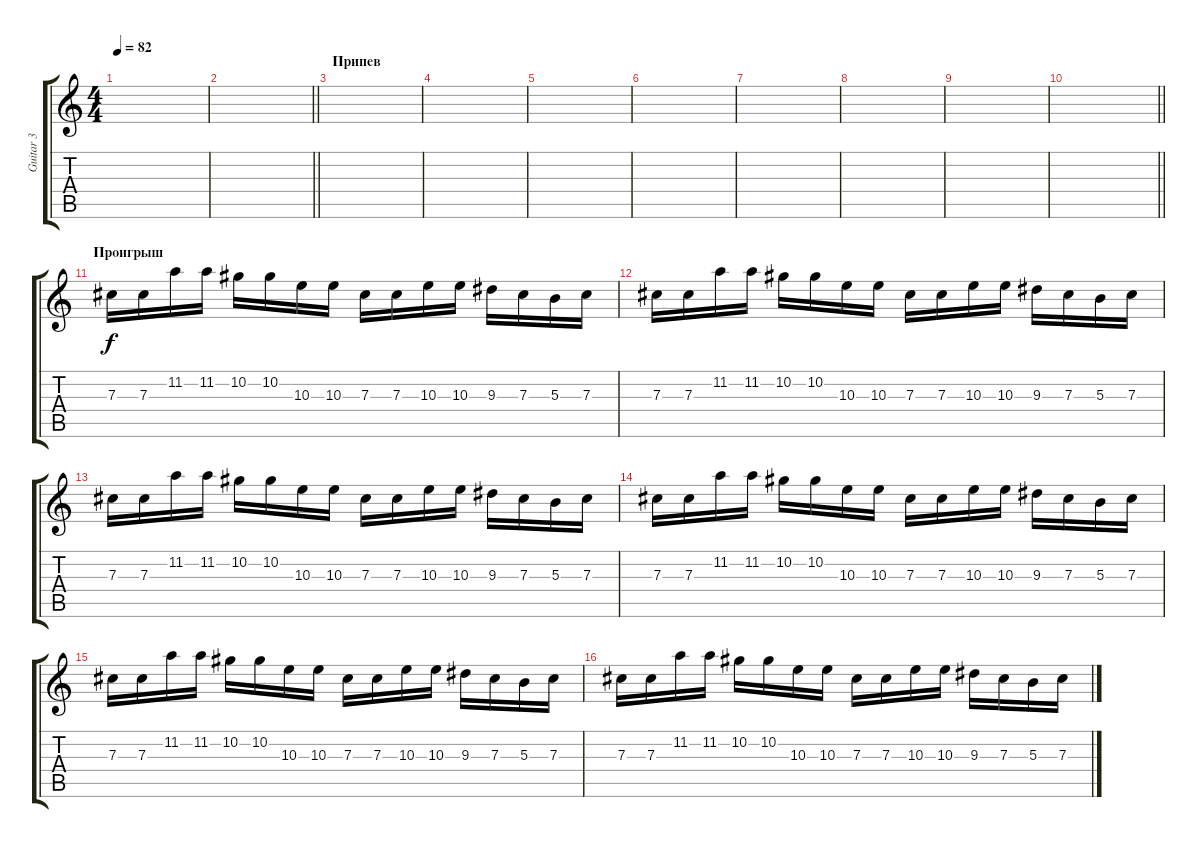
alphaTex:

\track ("Guitar 3" "Guitar 3") {instrument distortionguitar}
\staff {score tabs}
\tuning (Eb4 Bb3 Gb3 Db3 Ab2 Db2) {hide}
\ts (4 4)
\tempo 82
\clef g2
\ks c
|
\barLineRight lightlight
|
\section ("" "Припев")
|
|
|
|
|
|
|
\barLineRight lightlight
|
\section ("" "Проигрыш")
7.3.16 7.3.16 11.2.16 11.2.16 10.2.16 10.2.16 10.3.16 10.3.16 7.3.16 7.3.16 10.3.16 10.3.16 9.3.16 7.3.16 5.3.16 7.3.16 |
7.3.16 7.3.16 11.2.16 11.2.16 10.2.16 10.2.16 10.3.16 10.3.16 7.3.16 7.3.16 10.3.16 10.3.16 9.3.16 7.3.16 5.3.16 7.3.16 |
7.3.16 7.3.16 11.2.16 11.2.16 10.2.16 10.2.16 10.3.16 10.3.16 7.3.16 7.3.16 10.3.16 10.3.16 9.3.16 7.3.16 5.3.16 7.3.16 |
7.3.16 7.3.16 11.2.16 11.2.16 10.2.16 10.2.16 10.3.16 10.3.16 7.3.16 7.3.16 10.3.16 10.3.16 9.3.16 7.3.16 5.3.16 7.3.16 |
7.3.16 7.3.16 11.2.16 11.2.16 10.2.16 10.2.16 10.3.16 10.3.16 7.3.16 7.3.16 10.3.16 10.3.16 9.3.16 7.3.16 5.3.16 7.3.16 |
7.3.16 7.3.16 11.2.16 11.2.16 10.2.16 10.2.16 10.3.16 10.3.16 7.3.16 7.3.16 10.3.16 10.3.16 9.3.16 7.3.16 5.3.16 7.3.16
